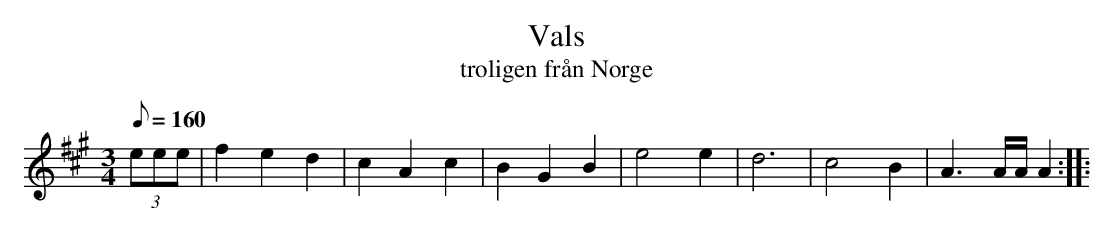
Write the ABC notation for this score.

X:1
T:Vals
T:troligen från Norge
M:3/4
L:1/8
K:A
Q:160
(3eee | f2 e2 d2 | c2 A2 c2 | B2 G2 B2 | e4 e2 | d6 | c4 B2 | A3 A/A/ A2 ::
